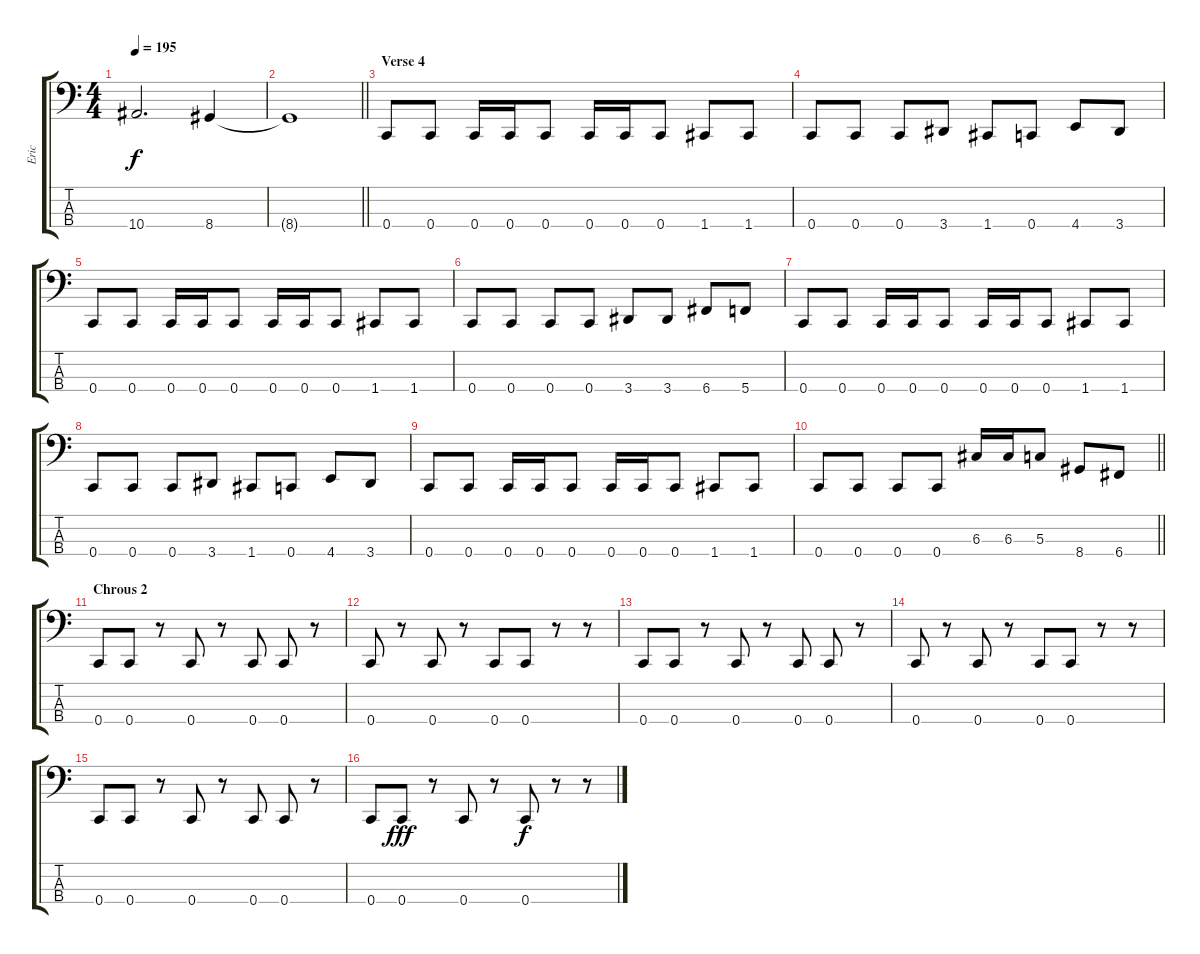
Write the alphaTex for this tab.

\track ("Eric" "Eric") {instrument electricbassfinger}
\staff {score tabs}
\tuning (F2 C2 G1 C1) {hide}
\ts (4 4)
\tempo 195
\clef f4
\ks c
10.4.2{d dy f} 8.4.4 |
\barLineRight lightlight
8.4{t}.1 |
\section ("" "Verse 4")
0.4.8 0.4.8 0.4.16 0.4.16 0.4.8 0.4.16 0.4.16 0.4.8 1.4.8 1.4.8 |
0.4.8 0.4.8 0.4.8 3.4.8 1.4.8 0.4.8 4.4.8 3.4.8 |
0.4.8 0.4.8 0.4.16 0.4.16 0.4.8 0.4.16 0.4.16 0.4.8 1.4.8 1.4.8 |
0.4.8 0.4.8 0.4.8 0.4.8 3.4.8 3.4.8 6.4.8 5.4.8 |
0.4.8 0.4.8 0.4.16 0.4.16 0.4.8 0.4.16 0.4.16 0.4.8 1.4.8 1.4.8 |
0.4.8 0.4.8 0.4.8 3.4.8 1.4.8 0.4.8 4.4.8 3.4.8 |
0.4.8 0.4.8 0.4.16 0.4.16 0.4.8 0.4.16 0.4.16 0.4.8 1.4.8 1.4.8 |
\barLineRight lightlight
0.4.8 0.4.8 0.4.8 0.4.8 6.3.16 6.3.16 5.3.8 8.4.8 6.4.8 |
\section ("" "Chrous 2")
0.4.8 0.4.8 r.8 0.4.8 r.8 0.4.8 0.4.8 r.8 |
0.4.8 r.8 0.4.8 r.8 0.4.8 0.4.8 r.8 r.8 |
0.4.8 0.4.8 r.8 0.4.8 r.8 0.4.8 0.4.8 r.8 |
0.4.8 r.8 0.4.8 r.8 0.4.8 0.4.8 r.8 r.8 |
0.4.8 0.4.8 r.8 0.4.8 r.8 0.4.8 0.4.8 r.8 |
0.4.8 0.4.8{dy fff} r.8 0.4.8 r.8 0.4.8{dy f} r.8 r.8
